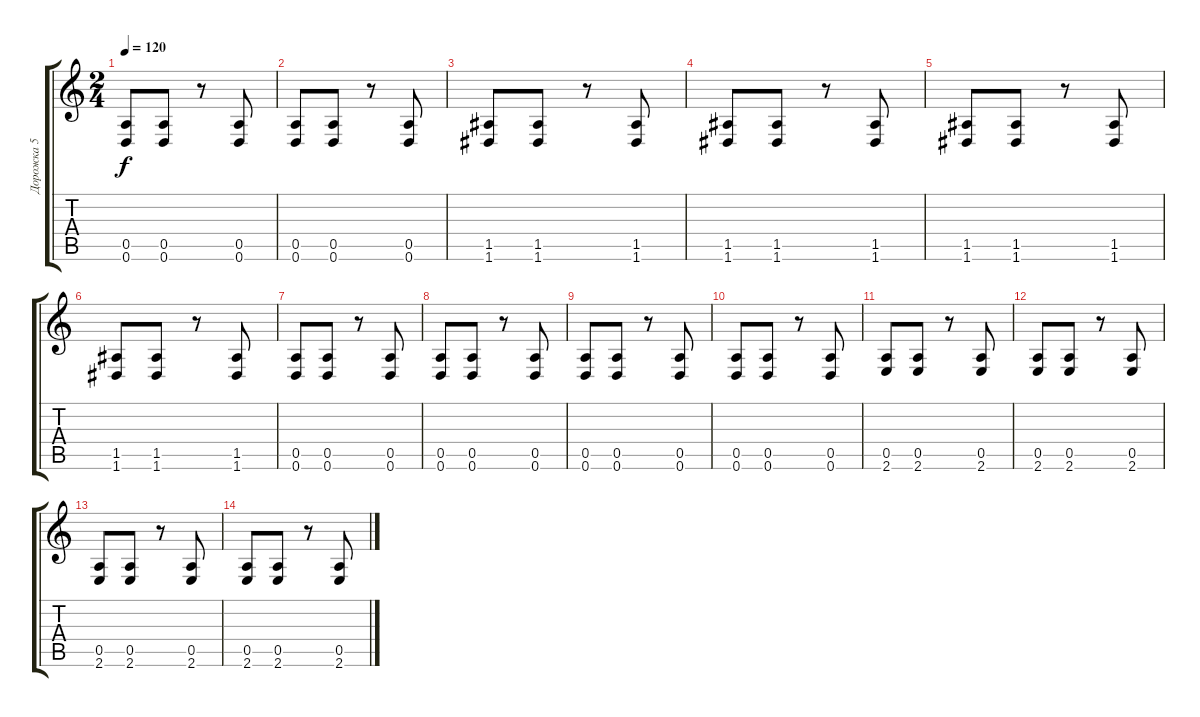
\track ("Дорожка 5" "Дорожка 5") {instrument distortionguitar}
\staff {score tabs}
\tuning (E4 B3 G3 D3 A2 D2) {hide}
\ts (2 4)
\tempo 120
\clef g2
\ks c
(0.5 0.6).8{dy f} (0.5 0.6).8 r.8 (0.5 0.6).8 |
(0.5 0.6).8 (0.5 0.6).8 r.8 (0.5 0.6).8 |
(1.5 1.6).8 (1.5 1.6).8 r.8 (1.5 1.6).8 |
(1.5 1.6).8 (1.5 1.6).8 r.8 (1.5 1.6).8 |
(1.5 1.6).8 (1.5 1.6).8 r.8 (1.5 1.6).8 |
(1.5 1.6).8 (1.5 1.6).8 r.8 (1.5 1.6).8 |
(0.5 0.6).8 (0.5 0.6).8 r.8 (0.5 0.6).8 |
(0.5 0.6).8 (0.5 0.6).8 r.8 (0.5 0.6).8 |
(0.5 0.6).8 (0.5 0.6).8 r.8 (0.5 0.6).8 |
(0.5 0.6).8 (0.5 0.6).8 r.8 (0.5 0.6).8 |
(0.5 2.6).8 (0.5 2.6).8 r.8 (0.5 2.6).8 |
(0.5 2.6).8 (0.5 2.6).8 r.8 (0.5 2.6).8 |
(0.5 2.6).8 (0.5 2.6).8 r.8 (0.5 2.6).8 |
(0.5 2.6).8 (0.5 2.6).8 r.8 (0.5 2.6).8
